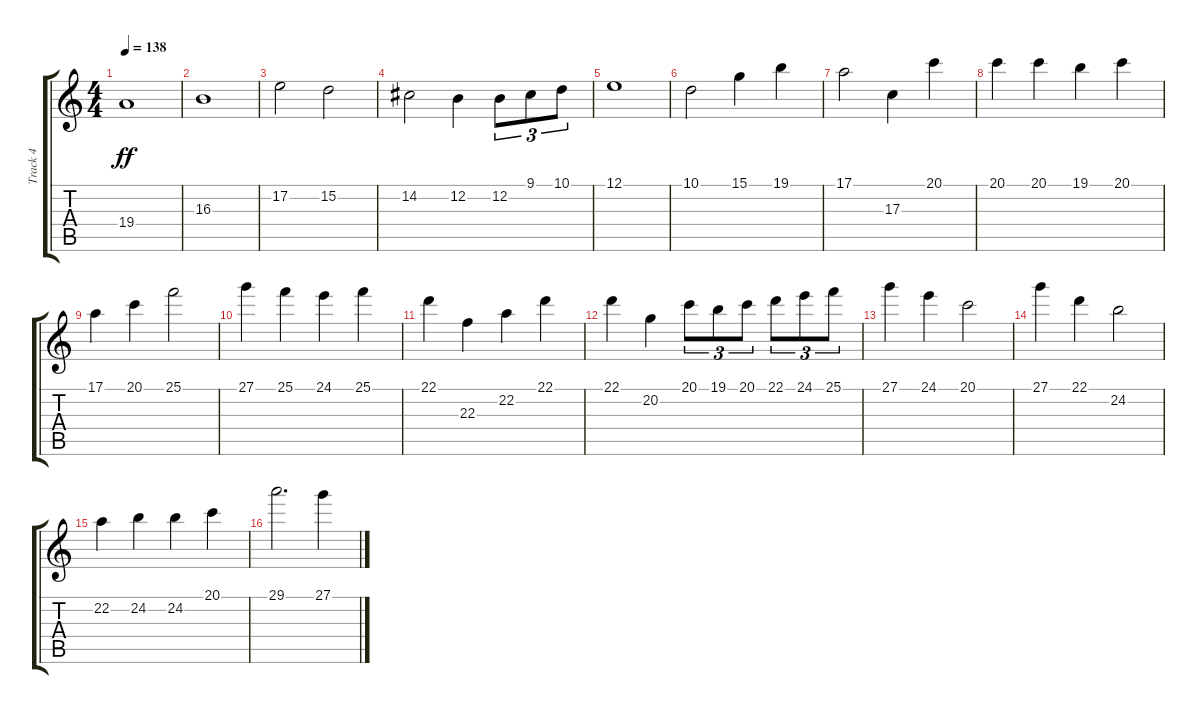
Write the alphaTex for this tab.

\track ("Track 4" "Track 4") {instrument stringensemble1}
\staff {score tabs}
\tuning (E4 B3 G3 D3 A2 E2) {hide}
\ts (4 4)
\tempo 138
\clef g2
\ks c
19.4.1{dy ff} |
16.3.1 |
17.2.2 15.2.2 |
14.2.2 12.2.4 12.2.8{tu (3 2)} 9.1.8{tu (3 2)} 10.1.8{tu (3 2)} |
12.1.1 |
10.1.2 15.1.4 19.1.4 |
17.1.2 17.3.4 20.1.4 |
20.1.4 20.1.4 19.1.4 20.1.4 |
17.1.4 20.1.4 25.1.2 |
27.1.4 25.1.4 24.1.4 25.1.4 |
22.1.4 22.3.4 22.2.4 22.1.4 |
22.1.4 20.2.4 20.1.8{tu (3 2)} 19.1.8{tu (3 2)} 20.1.8{tu (3 2)} 22.1.8{tu (3 2)} 24.1.8{tu (3 2)} 25.1.8{tu (3 2)} |
27.1.4 24.1.4 20.1.2 |
27.1.4 22.1.4 24.2.2 |
22.2.4 24.2.4 24.2.4 20.1.4 |
29.1.2{d} 27.1.4
